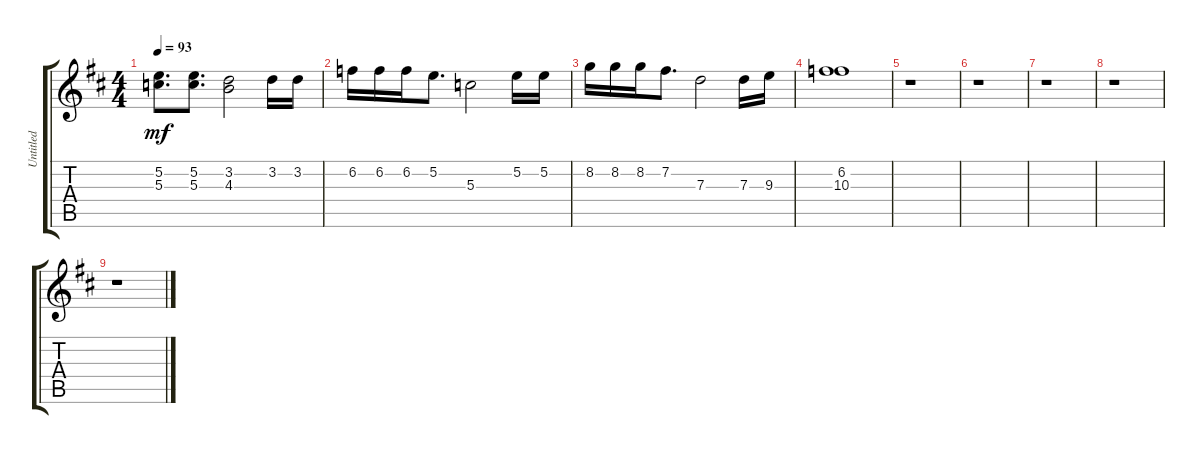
\track ("Untitled" "Untitled") {instrument electricguitarmuted}
\staff {score tabs}
\tuning (E4 B3 G3 D3 A2 E2) {hide}
\ts (4 4)
\tempo 93
\clef g2
\ks d
(5.2 5.3).8{d dy mf} (5.2 5.3).8{d} (3.2 4.3).2 3.2.16 3.2.16 |
6.2.16 6.2.16 6.2.16 5.2.8{d} 5.3.2 5.2.16 5.2.16 |
8.2.16 8.2.16 8.2.16 7.2.8{d} 7.3.2 7.3.16 9.3.16 |
(6.2 10.3).1 |
r.1 |
r.1 |
r.1 |
r.1 |
r.1
